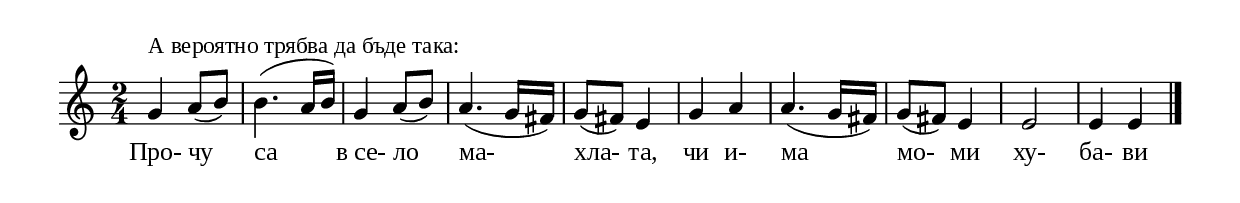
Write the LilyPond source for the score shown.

%{
BA_2_1_07
%}

\include "td-preamble.ly"

\score {
\relative c'' {
%% \tempo 4 = 152
\time 2/4 
g4^"А вероятно трябва да бъде така:" a8( b) b4.( a16 b) g4 a8( b) a4.( g16 fis) g8( fis) e4 g a a4.( g16 fis) g8( fis) e4 e2 e4 e 
 \bar "|."
}
\addlyrics { Про- чу са "в се-" ло ма- хла- та, чи и- ма мо- ми ху- ба- ви }
%
\layout {
  indent = #0
  line-width = 190\mm
  ragged-right=##f
}
%
\midi { 
	\context {
		\Score
		tempoWholesPerMinute = #(ly:make-moment 152 8)
		}
	}
}
%
\header{
%%  opus = "ВА-2,1,7"
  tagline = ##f
}


